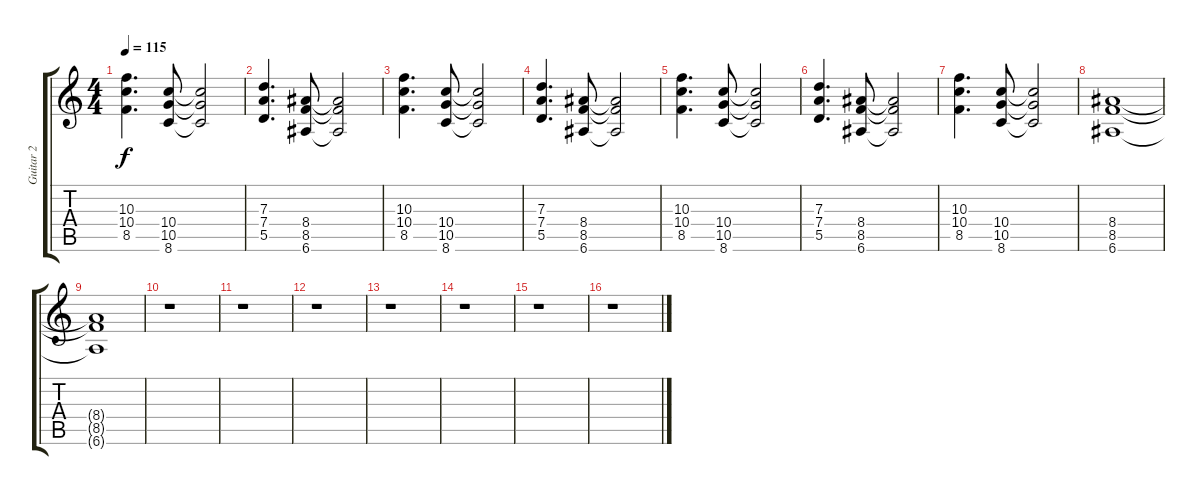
\track ("Guitar 2" "Guitar 2") {instrument overdrivenguitar}
\staff {score tabs}
\tuning (E4 B3 G3 D3 A2 E2) {hide}
\ts (4 4)
\tempo 115
\clef g2
\ks c
(10.3 10.4 8.5).4{d dy f} (10.4 10.5 8.6).8 (10.4{t} 10.5{t} 8.6{t}).2 |
(7.3 7.4 5.5).4{d} (8.4 8.5 6.6).8 (8.4{t} 8.5{t} 6.6{t}).2 |
(10.3 10.4 8.5).4{d} (10.4 10.5 8.6).8 (10.4{t} 10.5{t} 8.6{t}).2 |
(7.3 7.4 5.5).4{d} (8.4 8.5 6.6).8 (8.4{t} 8.5{t} 6.6{t}).2 |
(10.3 10.4 8.5).4{d} (10.4 10.5 8.6).8 (10.4{t} 10.5{t} 8.6{t}).2 |
(7.3 7.4 5.5).4{d} (8.4 8.5 6.6).8 (8.4{t} 8.5{t} 6.6{t}).2 |
(10.3 10.4 8.5).4{d} (10.4 10.5 8.6).8 (10.4{t} 10.5{t} 8.6{t}).2 |
(8.4 8.5 6.6).1 |
(8.4{t} 8.5{t} 6.6{t}).1 |
r.1 |
r.1 |
r.1 |
r.1 |
r.1 |
r.1 |
r.1
